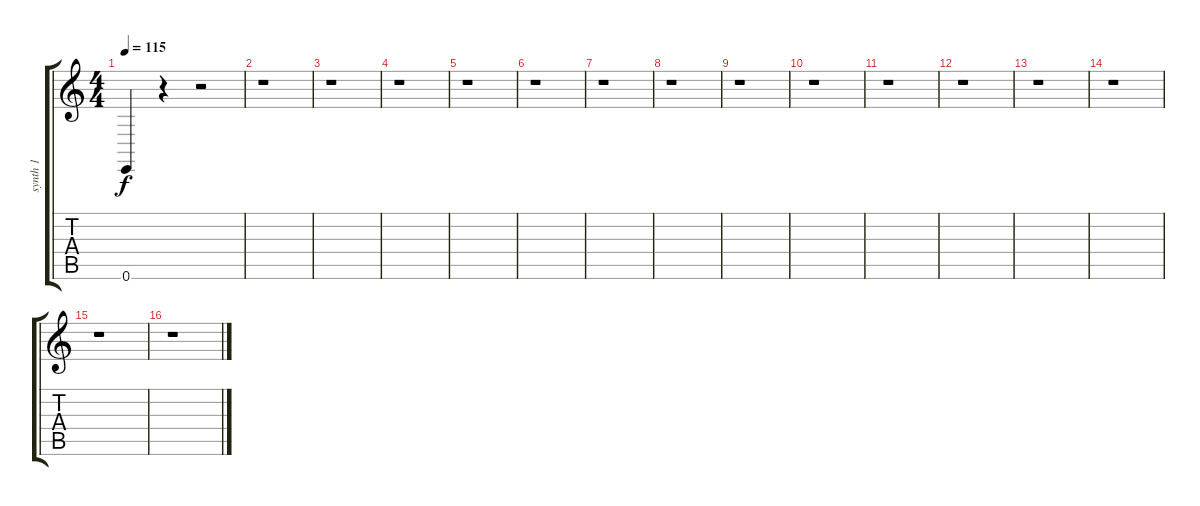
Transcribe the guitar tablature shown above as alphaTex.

\track ("synth 1" "synth 1") {instrument drawbarorgan}
\staff {score tabs}
\tuning (E4 B3 G3 D3 A2 E2) {hide}
\ts (4 4)
\tempo 115
\clef g2
\ks c
0.6.4{dy f} r.4 r.2 |
r.1 |
r.1 |
r.1 |
r.1 |
r.1 |
r.1 |
r.1 |
r.1 |
r.1 |
r.1 |
r.1 |
r.1 |
r.1 |
r.1 |
r.1
